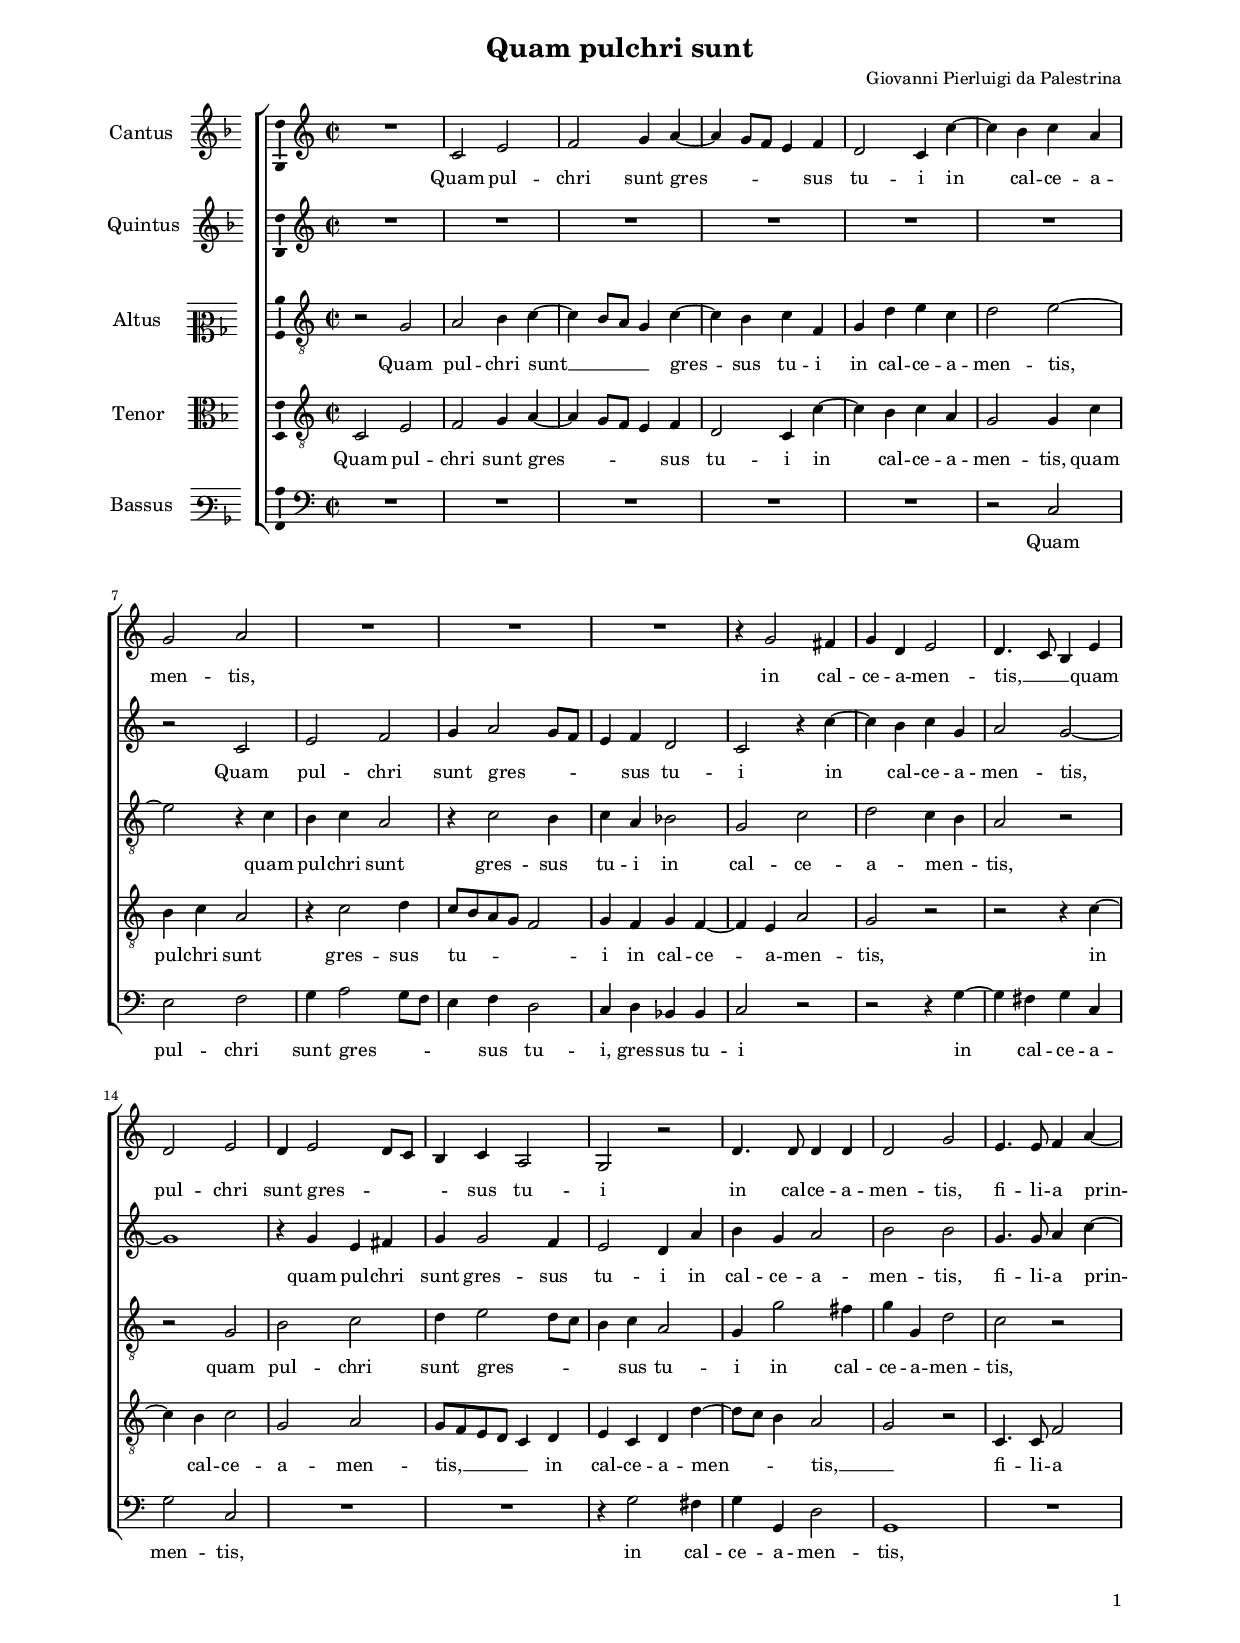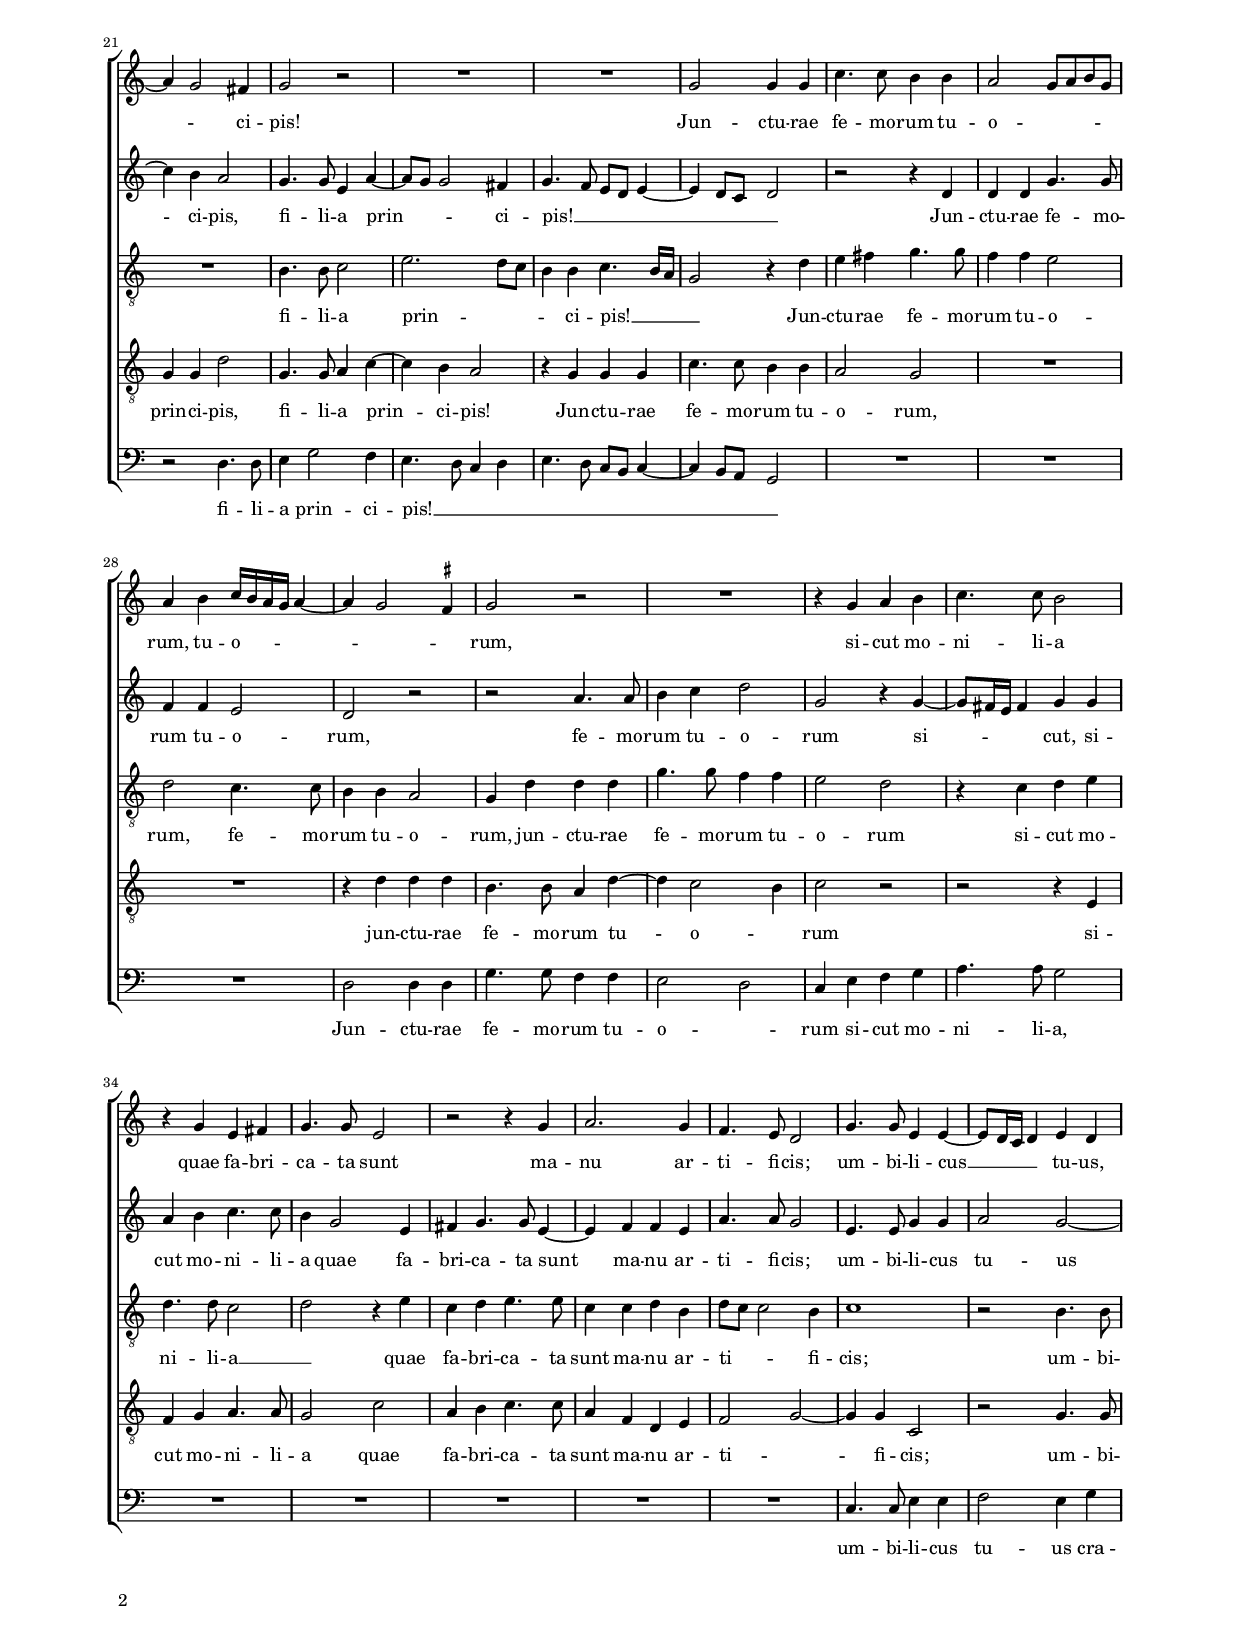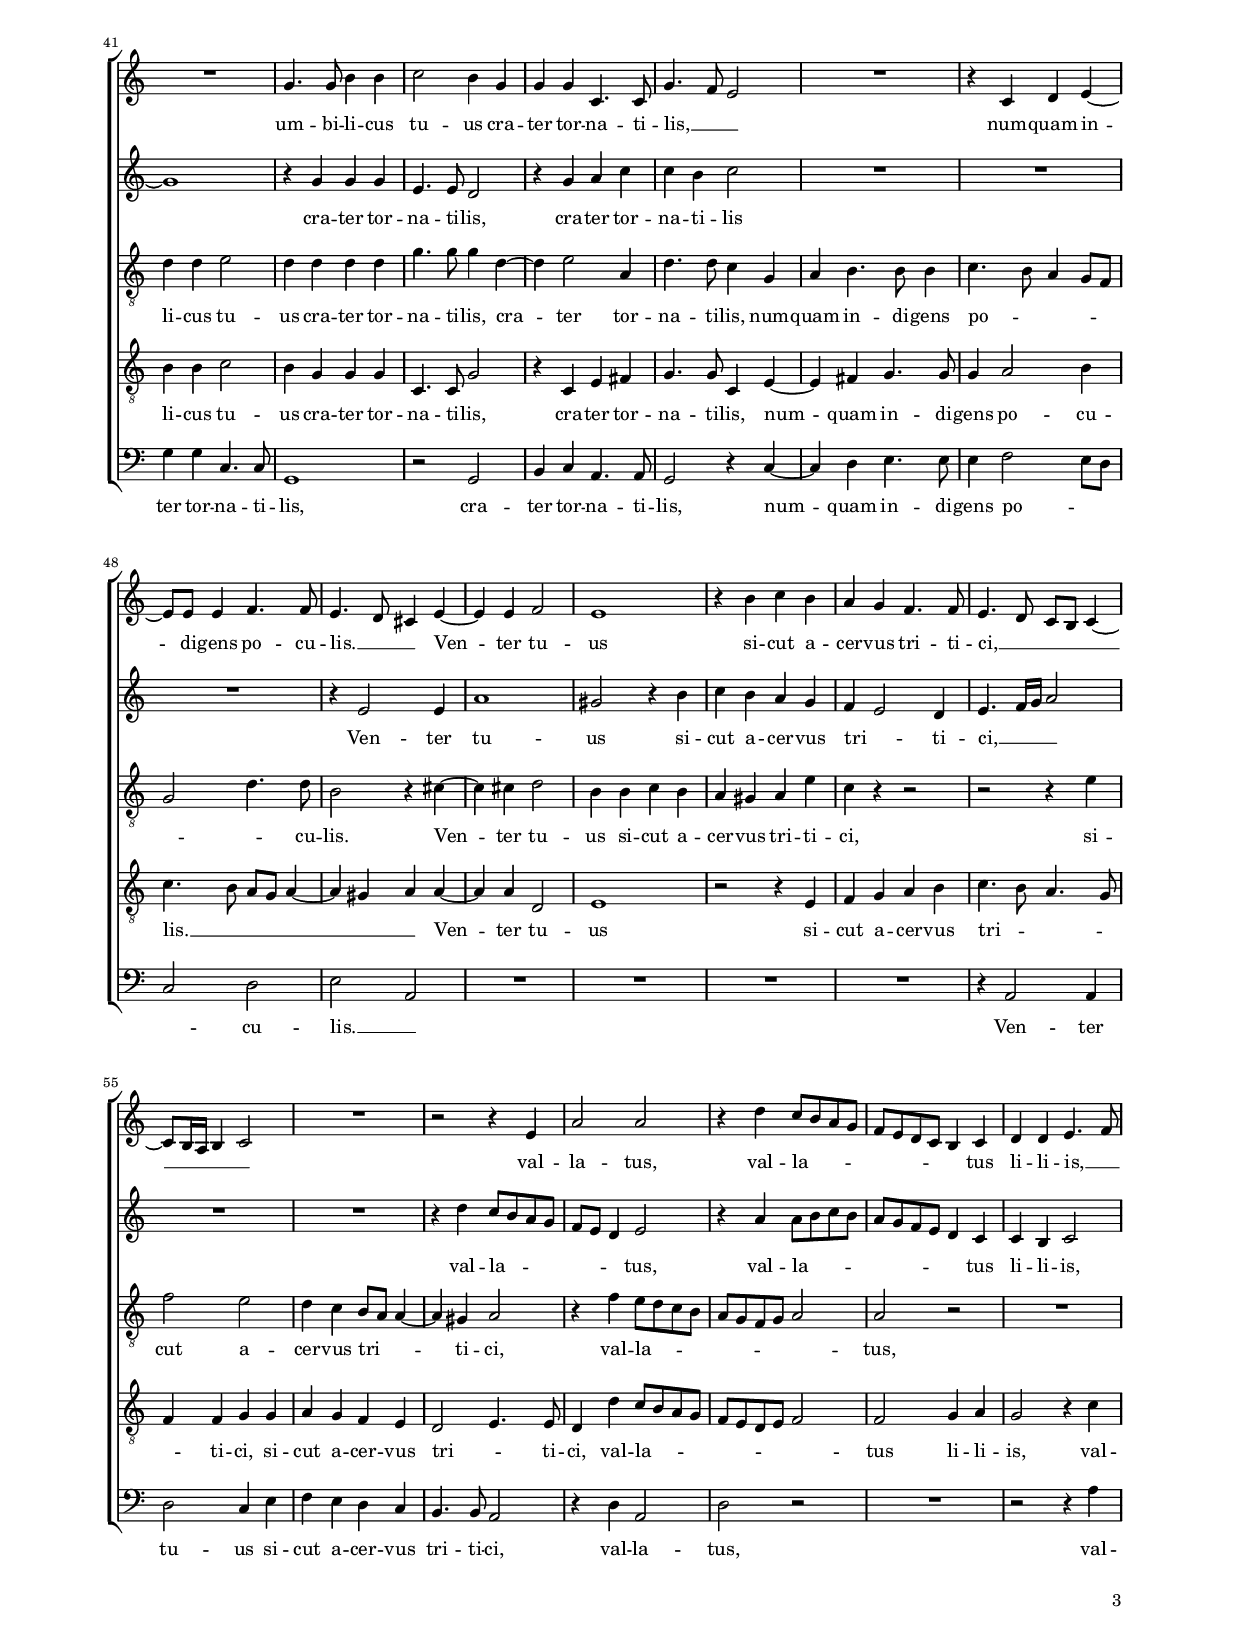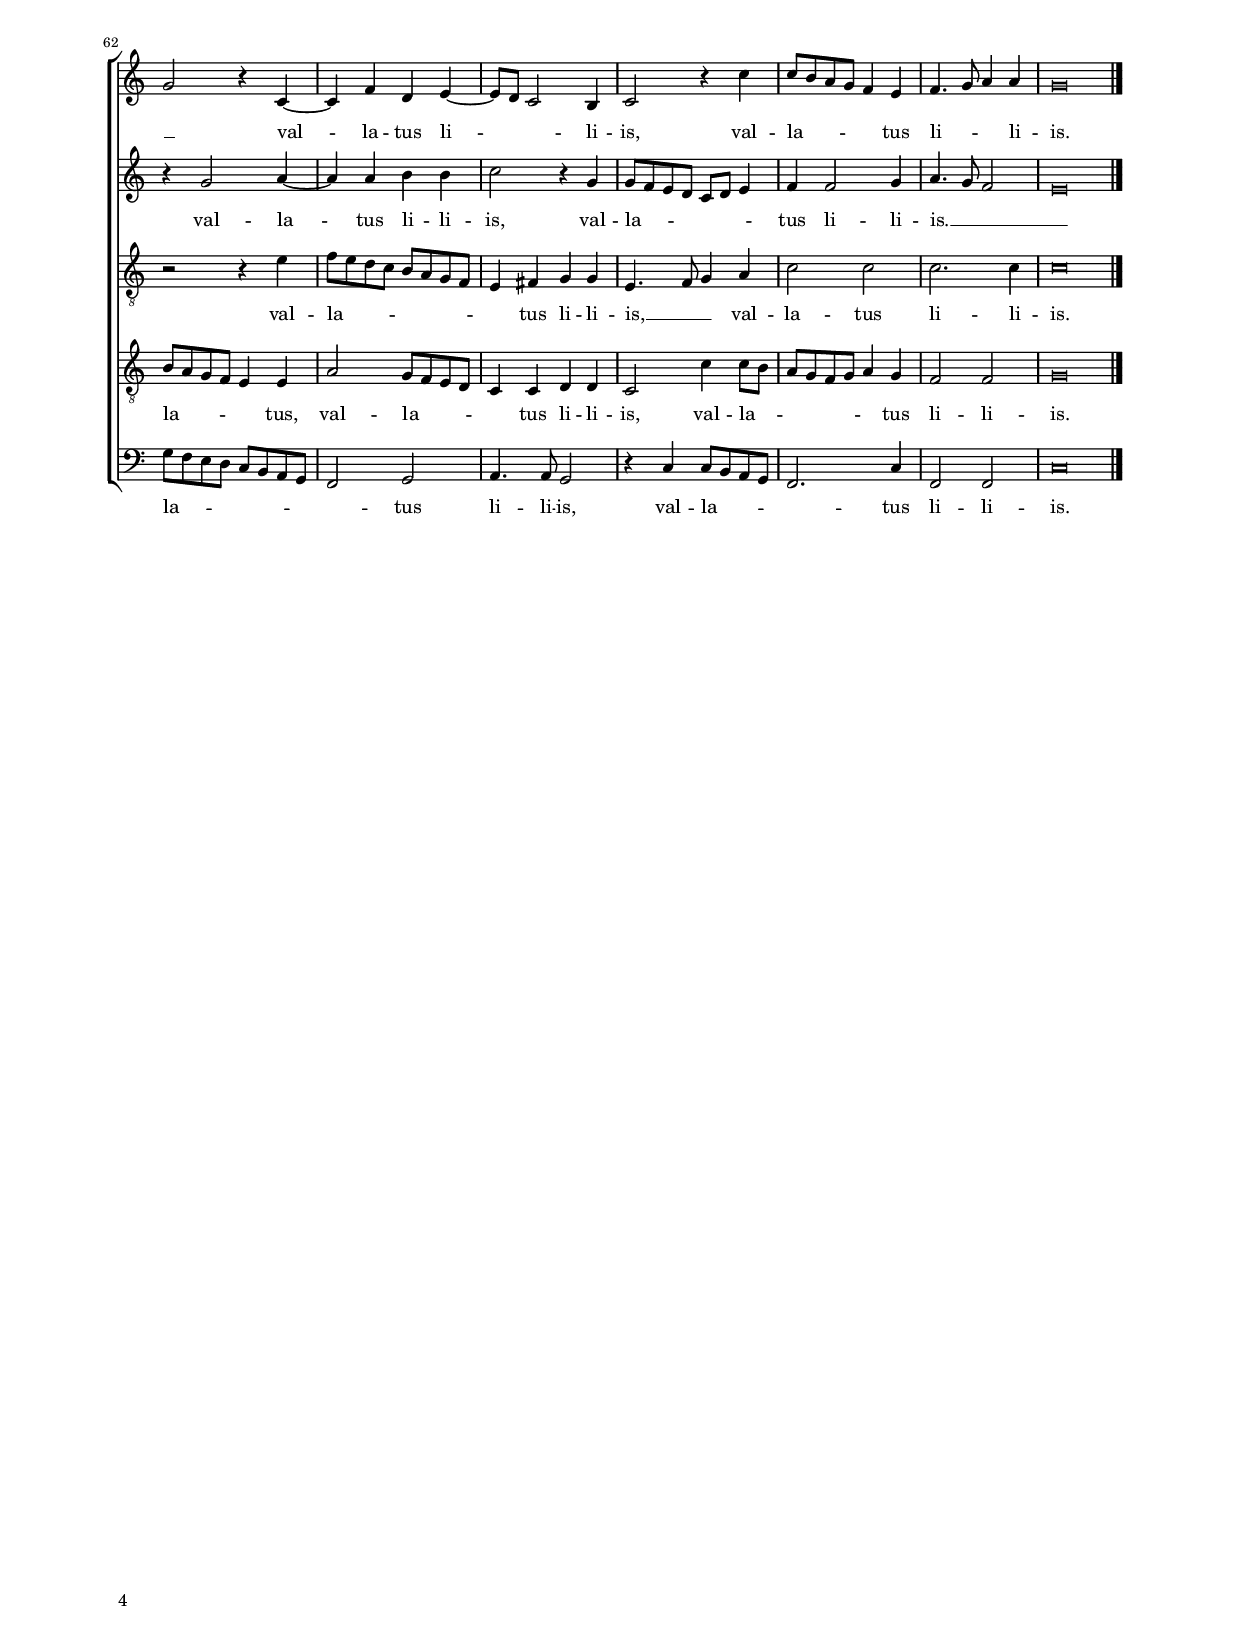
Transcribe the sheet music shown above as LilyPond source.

\header
{
  title="Quam pulchri sunt"
  composer="Giovanni Pierluigi da Palestrina"
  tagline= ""
}

\version "2.24.0"
\language deutsch
#(set-global-staff-size 15)
% #(set-default-paper-size "letter")
#(ly:set-option 'point-and-click #f)


\paper
	{
	top-margin = 1.8 \cm
	bottom-margin = 1.2 \cm
	left-margin = 2 \cm
	right-margin = 2 \cm
	ragged-bottom = ##f
	ragged-last-bottom = ##t
	print-page-number = ##f
	system-system-spacing = #'((basic-distance . 16) (minimum-distance . 14) (padding . 5) (strechability . 150))
	oddFooterMarkup=\markup   \fill-line { "" \fromproperty #'page:page-number-string }
	evenFooterMarkup=\markup  \fill-line { \fromproperty #'page:page-number-string "" }
	last-bottom-spacing = #'((basic-distance . 12) (minimum-distance . 7) (padding . 4))
%	systems-per-page = 3
%	page-count = 3
%	min-systems-per-page = 3
	markup-system-spacing.basic-distance = #12
	}

	
global = {
	\key f \major
	\time 2/2
	\set Score.tempoHideNote = ##t
	\tempo 4 = 95
	\skip 1*67
	\set Score.measureLength = #(ly:make-moment 2/1)
	\skip 1*2 \bar "|."
	}

	ficta = { \once \set suggestAccidentals = ##t }

	forget = #(define-music-function (music) (ly:music?) #{
		\accidentalStyle forget
		$music
		\accidentalStyle default
		#})



incipitcantus = \markup { \score {
	{
	\set Staff.instrumentName = \markup { \fontsize #1 "Cantus" }
	\key f \major
	\clef violin
	s4 \bar ""
	}
	\layout  {
	raggedright = ##t
	indent = 1.6 \cm
	line-width = 2.4\cm
	\context { \Staff \remove Time_signature_engraver }
	\override Staff.Clef.Y-extent = #'(0 . 0)
	}} \hspace #1 }
	 
      
incipitquintus = \markup { \score {
	{
	\set Staff.instrumentName = \markup { \fontsize #1 "Quintus" }
	\key f \major
	\clef violin
	s4 \bar ""
	}
	\layout  {
	raggedright = ##t
	indent = 1.6 \cm
	line-width = 2.4\cm
	\context { \Staff \remove Time_signature_engraver }
	\override Staff.Clef.Y-extent = #'(0 . 0)
	}} \hspace #1 }
    

incipitaltus = \markup { \score {
	{
	\set Staff.instrumentName = \markup { \fontsize #1 "Altus" }
	\key f \major
	\clef mezzosoprano
	s4 \bar ""
	}
	\layout  {
	raggedright = ##t
	indent = 1.6 \cm
	line-width = 2.4\cm
	\context { \Staff \remove Time_signature_engraver }
	\override Staff.Clef.Y-extent = #'(0 . 0)
	}} \hspace #1 }
    

incipittenor = \markup { \score {
	{
	\set Staff.instrumentName = \markup { \fontsize #1 "Tenor" }
	\key f \major
	\clef alto
	s4 \bar ""
	}
	\layout  {
	raggedright = ##t
	indent = 1.6 \cm
	line-width = 2.4\cm
	\context { \Staff \remove Time_signature_engraver }
	\override Staff.Clef.Y-extent = #'(0 . 0)
	}} \hspace #1 }
      
      
incipitbassus = \markup { \score {
	{
	\set Staff.instrumentName = \markup { \fontsize #1 "Bassus" }
	\key f \major
	\clef varbaritone
	s4 \bar ""
	}
	\layout  {
	raggedright = ##t
	indent = 1.6 \cm
	line-width = 2.4\cm
	\context { \Staff \remove Time_signature_engraver }
	\override Staff.Clef.Y-extent = #'(0 . 0)
	}} \hspace #1 }


cantus =  \relative c''
	{
	R1
	f,2 a
	b2 c4 d~
	d4 c8 b a4 b
%5
	g2 f4 f'~ |
	f4 e f d
	c2 d
	R1
	R1
%10
	R1 |
	r4 c2 h4
	c4 g a2
	g4. f8 e4 a
	g2 a
%15
	g4 a2 g8 f |
	e4 f d2
	c2 r
	g'4. g8 g4 g
	g2 c
%20
	a4. a8 b4 d~ |
	d4 c2 h4
	c2 r
	R1
	R1
%25
	c2 c4 c |
	f4. f8 e4 e
	d2 c8 d e c
	d4 e f16 e d c d4~
	d4 c2 \ficta h4
%30
	c2 r |
	R1
	r4 c d e
	f4. f8 e2
	r4 c a h
%35
	c4. c8 a2 |
	r2 r4 c
	d2. c4
	b4. a8 g2
	c4. c8 a4 a~
%40
	a8 g16 f g4 a g |
	R1
	c4. c8 e4 e
	f2 e4 c
	c4 c f,4. f8
%45
	c'4. b8 a2 |
	R1
	r4 f g a~
	a8 a a4 b4. b8
	a4. g8 fis4 a~
%50
	a4 a b2 |
	a1
	r4 e' f e
	d4 c b4. b8
	a4. g8 f e f4~
%55
	f8 e16 d e4 f2 |
	R1
	r2 r4 a
	d2 d
	r4 g f8 e d c
%60
	b8 a g f e4 f |
	g4 g a4. b8
	c2 r4 f,~
	f4 b g a~
	a8 g f2 e4
%65
	f2 r4 f' |
	f8 e d c b4 a
	b4. c8 d4 d
	c\breve |
	}


quintus =  \relative c''
	{
	R1
	R1
	R1
	R1
%5
	R1 |
	R1
	r2 f,
	a2 b
	c4 d2 c8 b
%10
	a4 b g2 |
	f2 r4 f'~
	f4 e f c
	d2 c~
	c1
%15
	r4 c a h |
	c4 c2 b4
	a2 g4 d'
	e4 c d2
	e2 e
%20
	c4. c8 d4 f~ |
	f4 e d2
	c4. c8 a4 d~
	d8 c c2 h4
	c4. b8 a g a4~
%25
	a4 g8 f g2 |
	r2 r4 g
	g4 g c4. c8
	b4 b a2
	g2 r
%30
	r2 d'4. d8 |
	e4 f g2
	c,2 r4 c~
	c8 h16 a h4 c c
	d4 e f4. f8
%35
	e4 c2 a4 |
	h4 c4. c8 a4~
	a4 b b a
	d4. d8 c2
	a4. a8 c4 c
%40
	d2 c~ |
	c1
	r4 c c c
	a4. a8 g2
	r4 c d f
%45
	f4 e f2 |
	R1
	R1
	R1
	r4 a,2 a4
%50
	d1 |
	cis2 r4 e
	f4 e d c
	b4 a2 g4
	a4. b16 c d2
%55
	R1 |
	R1
	r4 g f8 e d c
	b8 a g4 a2
	r4 d d8 e f e
%60
	d8 c b a g4 f |
	f4 e f2
	r4 c'2 d4~
	d4 d e e
	f2 r4 c
%65
	c8 b a g f g a4 |
	b4 b2 c4
	d4. c8 b2
	a\breve |
	}


altus =  \relative c'
	{
	r2 c
	d2 e4 f~
	f4 e8 d c4 f~
	f4 e f b,
%5
	c4 g' a f |
	g2 a~
	a2 r4 f
	e4 f d2
	r4 f2 e4
%10
	f4 d es2 |
	c2 f
	g2 f4 e
	d2 r
	r2 c
%15
	e2 f |
	g4 a2 g8 f
	e4 f d2
	c4 c'2 h4
	c4 c, g'2
%20
	f2 r |
	R1
	e4. e8 f2
	a2. g8 f
	e4 e f4. e16 d
	c2 r4 g'
%25
	a4 h c4. c8 |
	b4 b a2 
	g2 f4. f8
	e4 e d2
	c4 g' g g
%30
	c4. c8 b4 b |
	a2 g
	r4 f g a
	g4. g8 f2
	g2 r4 a
%35
	f4 g a4. a8 |
	f4 f g e
	g8 f f2 e4
	f1
	r2 e4. e8
%40
	g4 g a2 |
	g4 g g g
	c4. c8 c4 g~
	g4 a2 d,4
	g4. g8 f4 c
%45
	d4 e4. e8 e4 |
	f4. e8 d4 c8 b
	c2 g'4. g8
	e2 r4 fis~
	fis fis g2
%50
	e4 e f e |
	d4 cis d a'
	f4 r r2
	r2 r4 a
	b2 a
%55
	g4 f e8 d d4~ |
	d4 cis d2
	r4 b' a8 g f e
	d8 c b c d2
	d2 r
%60
	R1 |
	r2 r4 a'
	b8 a g f e d c b
	a4 h c c
	a4. b8 c4 d
%65
	f2 f |
	f2. f4
	f\breve |
	}


tenor  =  \relative c'
	{
	f,2 a
	b2 c4 d~
	d4 c8 b a4 b
	g2 f4 f'~
%5
	f4 e f d |
	c2 c4 f
	e4 f d2
	r4 f2 g4
	f8 e d c b2
%10
	c4 b c b~ |
	b4 a d2
	c2 r
	r2 r4 f~
	f4 e f2
%15
	c2 d |
	c8 b a g f4 g
	a4 f g g'~
	g8 f e4 d2
	c2 r
%20
	f,4. f8 b2 |
	c4 c g'2
	c,4. c8 d4 f~
	f4 e d2
	r4 c c c
%25
	f4. f8 e4 e |
	d2 c
	R1
	R1
	r4 g' g g
%30
	e4. e8 d4 g~ |
	g4 f2 e4
	f2 r
	r2 r4 a,
	b4 c d4. d8
%35
	c2 f |
	d4 e f4. f8
	d4 b g a
	b2 c~
	c4 c f,2
%40
	r2 c'4. c8 |
	e4 e f2
	e4 c c c
	f,4. f8 c'2
	r4 f, a h
%45
	c4. c8 f,4 a~ |
	a4 h c4. c8
	c4 d2 e4
	f4. e8 d c d4~
	d4 cis d d~
%50
	d4 d g,2 |
	a1
	r2 r4 a
	b4 c d e
	f4. e8 d4. c8
%55
	b4 b c c |
	d4 c b a
	g2 a4. a8
	g4 g' f8 e d c
	b8 a g a b2
%60
	b2 c4 d |
	c2 r4 f
	e8 d c b a4 a
	d2 c8 b a g
	f4 f g g
%65
	f2 f'4 f8 e |
	d8 c b c d4 c
	b2 b
	c\breve |
	}


bassus  =  \relative c
	{
	R1
	R1
	R1
	R1
%5
	R1 |
	r2 f
	a2 b
	c4 d2 c8 b
	a4 b g2
%10
	f4 g es es |
	f2 r
	r2 r4 c'~
	c4 h c f,
	c'2 f,
%15
	R1 |
	R1
	r4 c'2 h4
	c4 c, g'2
	c,1
%20
	R1 |
	r2 g'4. g8
	a4 c2 b4
	a4. g8 f4 g
	a4. g8 f e f4~
%25
	f4 e8 d c2 |
	R1
	R1
	R1
	g'2 g4 g
%30
	c4. c8 b4 b |
	a2 g
	f4 a b c
	d4. d8 c2
	R1
%35
	R1 |
	R1
	R1
	R1
	f,4. f8 a4 a
%40
	b2 a4 c |
	c4 c f,4. f8
	c1 r2 c
	e4 f d4. d8
	c2 r4 f~
%45
	f4 g a4. a8 |
	a4 b2 a8 g
	f2 g
	a2 d,
	R1
%50
	R1 |
	R1
	R1
	r4 d2 d4
	g2 f4 a
%55
	b4 a g f |
	e4. e8 d2
	r4 g d2
	g2 r
	R1
%60
	r2 r4 d' |
	c8 b a g f e d c
	b2 c
	d4. d8 c2
	r4 f f8 e d c
%65
	b2. f'4 |
	b,2 b
	f'\breve |
	}


lyricscantus = \lyricmode {
	Quam pul -- chri sunt gres -- _ _ _ sus tu -- i in cal -- ce -- a -- men -- tis,
	in cal -- ce -- a -- men -- tis, __ _ _
	quam pul -- chri sunt gres -- _ _ _ sus tu -- i in cal -- ce -- a -- men -- tis,
	fi -- li -- a prin -- _ ci -- pis!
	Jun -- ctu -- rae fe -- mo -- rum tu -- o -- _ _ _ _ rum,
	tu -- o -- _ _ _ _ _ _ rum,
	si -- cut mo -- ni -- li -- a
	quae fa -- bri -- ca -- ta sunt ma -- nu ar -- ti -- fi -- cis;
	um -- bi -- li -- cus __ _ _ _ tu -- us,
	um -- bi -- li -- cus tu -- us cra -- ter tor -- na -- ti -- lis, __ _ _
	num -- quam in -- di -- gens po -- cu -- lis. __ _ _
	Ven -- ter tu -- us si -- cut a -- cer -- vus tri -- ti -- ci, __ _ _ _ _ _ _ _ _
	val -- la -- tus,
	val -- la -- _ _ _ _ _ _ _ _ tus li -- li -- is, __ _ _
	val -- la -- tus li -- _ _ li -- is,
	val -- la -- _ _ _ _ tus li -- _ _ li -- is.
	}


lyricsquintus = \lyricmode {
	Quam pul -- chri sunt gres -- _ _ _ sus tu -- i in cal -- ce -- a -- men -- tis,
	quam pul -- chri sunt gres -- sus tu -- i in cal -- ce -- a -- men -- tis,
	fi -- li -- a prin -- ci -- pis,
	fi -- li -- a prin -- _ _ ci -- pis! __ _ _ _ _ _ _ _
	Jun -- ctu -- rae fe -- mo -- rum tu -- o -- rum,
	fe -- mo -- rum tu -- o -- rum
	si -- _ _ _ cut,
	si -- cut mo -- ni -- li -- a
	quae fa -- bri -- ca -- ta sunt ma -- nu ar -- ti -- fi -- cis;
	um -- bi -- li -- cus tu -- us cra -- ter tor -- na -- ti -- lis,
	cra -- ter tor -- na -- ti -- lis
	Ven -- ter tu -- us si -- cut a -- cer -- vus tri -- _ ti -- ci, __ _ _ _
	val -- la -- _ _ _ _ _ _ tus,
	val -- la -- _ _ _ _ _ _ _ _ tus li -- li -- is,
	val -- la -- tus li -- li -- is,
	val -- la -- _ _ _ _ _ _ tus li -- li -- is. __ _ _ _
	}


lyricsaltus = \lyricmode {
	Quam pul -- chri sunt __ _ _ _ gres -- sus tu -- i in cal -- ce -- a -- men -- tis,
	quam pul -- chri sunt gres -- sus tu -- i in cal -- ce -- a -- men -- _ tis,
	quam pul -- chri sunt gres -- _ _ _ sus tu -- i in cal -- ce -- a -- men -- tis,
	fi -- li -- a prin -- _ _ _ ci -- pis! __ _ _ _
	Jun -- ctu -- rae fe -- mo -- rum tu -- o -- rum,
	fe -- mo -- rum tu -- o -- rum,
	jun -- ctu -- rae fe -- mo -- rum tu -- o -- rum
	si -- cut mo -- ni -- li -- a __ _
	quae fa -- bri -- ca -- ta sunt ma -- nu ar -- ti -- _ _ fi -- cis;
	um -- bi -- li -- cus tu -- us cra -- ter tor -- na -- ti -- lis,
	cra -- ter tor -- na -- ti -- lis,
	num -- quam in -- di -- gens po -- _ _ _ _ _ _ cu -- lis.
	Ven -- ter tu -- us si -- cut a -- cer -- vus tri -- ti -- ci,
	si -- cut a -- cer -- vus tri -- _ _ ti -- ci,
	val -- la -- _ _ _ _ _ _ _ _ tus,
	val -- la -- _ _ _ _ _ _ _ _ tus li -- li -- is, __ _ _ 
	val -- la -- tus li -- li -- is.
	}


lyricstenor = \lyricmode {
	Quam pul -- chri sunt gres -- _ _ _ sus tu -- i in cal -- ce -- a -- men -- tis,
	quam pul -- chri sunt gres -- sus tu -- _ _ _ _ i in cal -- ce -- a -- men -- tis,
	in cal -- ce -- a -- men -- tis, __ _ _ _ _
	in cal -- ce -- a -- men -- _ _ tis, __ _
	fi -- li -- a prin -- ci -- pis,
	fi -- li -- a prin -- ci -- pis!
	Jun -- ctu -- rae fe -- mo -- rum tu -- o -- rum,
	jun -- ctu -- rae fe -- mo -- rum tu -- o -- _ rum
	si -- cut mo -- ni -- li -- a
	quae fa -- bri -- ca -- ta sunt ma -- nu ar -- ti -- _ fi -- cis;
	um -- bi -- li -- cus tu -- us cra -- ter tor -- na -- ti -- lis,
	cra -- ter tor -- na -- ti -- lis,
	num -- quam in -- di -- gens po -- cu -- lis. __ _ _ _ _ _ _
	Ven -- ter tu -- us si -- cut a -- cer -- vus tri -- _ _ _ _ ti -- ci,
	si -- cut a -- cer -- vus tri -- _ ti -- ci,
	val -- la -- _ _ _ _ _ _ _ _ tus li -- li -- is,
	val -- la -- _ _ _ _ tus,
	val -- la -- _ _ _ _ tus li -- li -- is,
	val -- la -- _ _ _ _ _ _ tus li -- li -- is.
	}


lyricsbassus = \lyricmode {
	Quam pul -- chri sunt gres -- _ _ _ sus tu -- i,
	gres -- sus tu -- i in cal -- ce -- a -- men -- tis,
	in cal -- ce -- a -- men -- tis,
	fi -- li -- a prin -- ci -- pis! __ _ _ _ _ _ _ _ _ _ _ _
	Jun -- ctu -- rae fe -- mo -- rum tu -- o -- _ rum
	si -- cut mo -- ni -- li -- a,
	um -- bi -- li -- cus tu -- us cra -- ter tor -- na -- ti -- lis,
	cra -- ter tor -- na -- ti -- lis,
	num -- quam in -- di -- gens po -- _ _ _ cu -- lis. __ _
	Ven -- ter tu -- us si -- cut a -- cer -- vus tri -- ti -- ci,
	val -- la -- tus,
	val -- la -- _ _ _ _ _ _ _ _ tus li -- li -- is,
	val -- la -- _ _ _ _ tus li -- li -- is.
	}


\score
{  
	\transpose f c {
	\new ChoirStaff \with { \override StaffGrouper.staff-staff-spacing.basic-distance = #12 }
	<<

	\new Staff << \global
	\new Voice="v1" {
		\set Staff.instrumentName=\incipitcantus
%		\set Staff.instrumentName= "S"
		\set Staff.midiInstrument = "reed organ"
		\clef violin
		\cantus }
	\new Lyrics \lyricsto "v1" {\lyricscantus }
	>>


	\new Staff << \global
	\new Voice="v5" {
		\set Staff.instrumentName=\incipitquintus
%		\set Staff.instrumentName= "Q"
		\set Staff.midiInstrument = "reed organ"
		\clef violin
		\quintus}
	\new Lyrics \lyricsto "v5" {\lyricsquintus }
	>>


	\new Staff << \global
	\new Voice="v2" {
		\set Staff.instrumentName=\incipitaltus
%		\set Staff.instrumentName= "A"
		\set Staff.midiInstrument = "reed organ"
		\clef "G_8"
		\altus}
	\new Lyrics \lyricsto "v2" {\lyricsaltus }
	>>


	\new Staff << \global
	\new Voice="v3" {
		\set Staff.instrumentName=\incipittenor
%		\set Staff.instrumentName= "T"
		\set Staff.midiInstrument = "reed organ"
		\clef "G_8"
		\tenor }
	\new Lyrics \lyricsto "v3" {\lyricstenor }
	>>


	\new Staff << \global
	\new Voice="v4" {
		\set Staff.instrumentName=\incipitbassus
%		\set Staff.instrumentName= "B"
		\set Staff.midiInstrument = "reed organ"
		\clef bass 
		\bassus }
	\new Lyrics \lyricsto "v4" {\lyricsbassus}
	>>

	>>
	} % transpose

	\layout
	{
	indent = 2.5\cm
	\context { \Lyrics \override VerticalAxisGroup.nonstaff-relatedstaff-spacing.padding = #1.4 }
%	\context { \Lyrics \override LyricText.font-size = #1 }
	\context { \Staff \override TimeSignature.break-visibility = #end-of-line-invisible }
	\context { \Staff \consists Ambitus_engraver }
	\context { \Score \override BarNumber.padding = #2 }
	\context { \Voice \override NoteHead.style = #'baroque }
	}

\midi
	{
	
	}

}


% EOF
